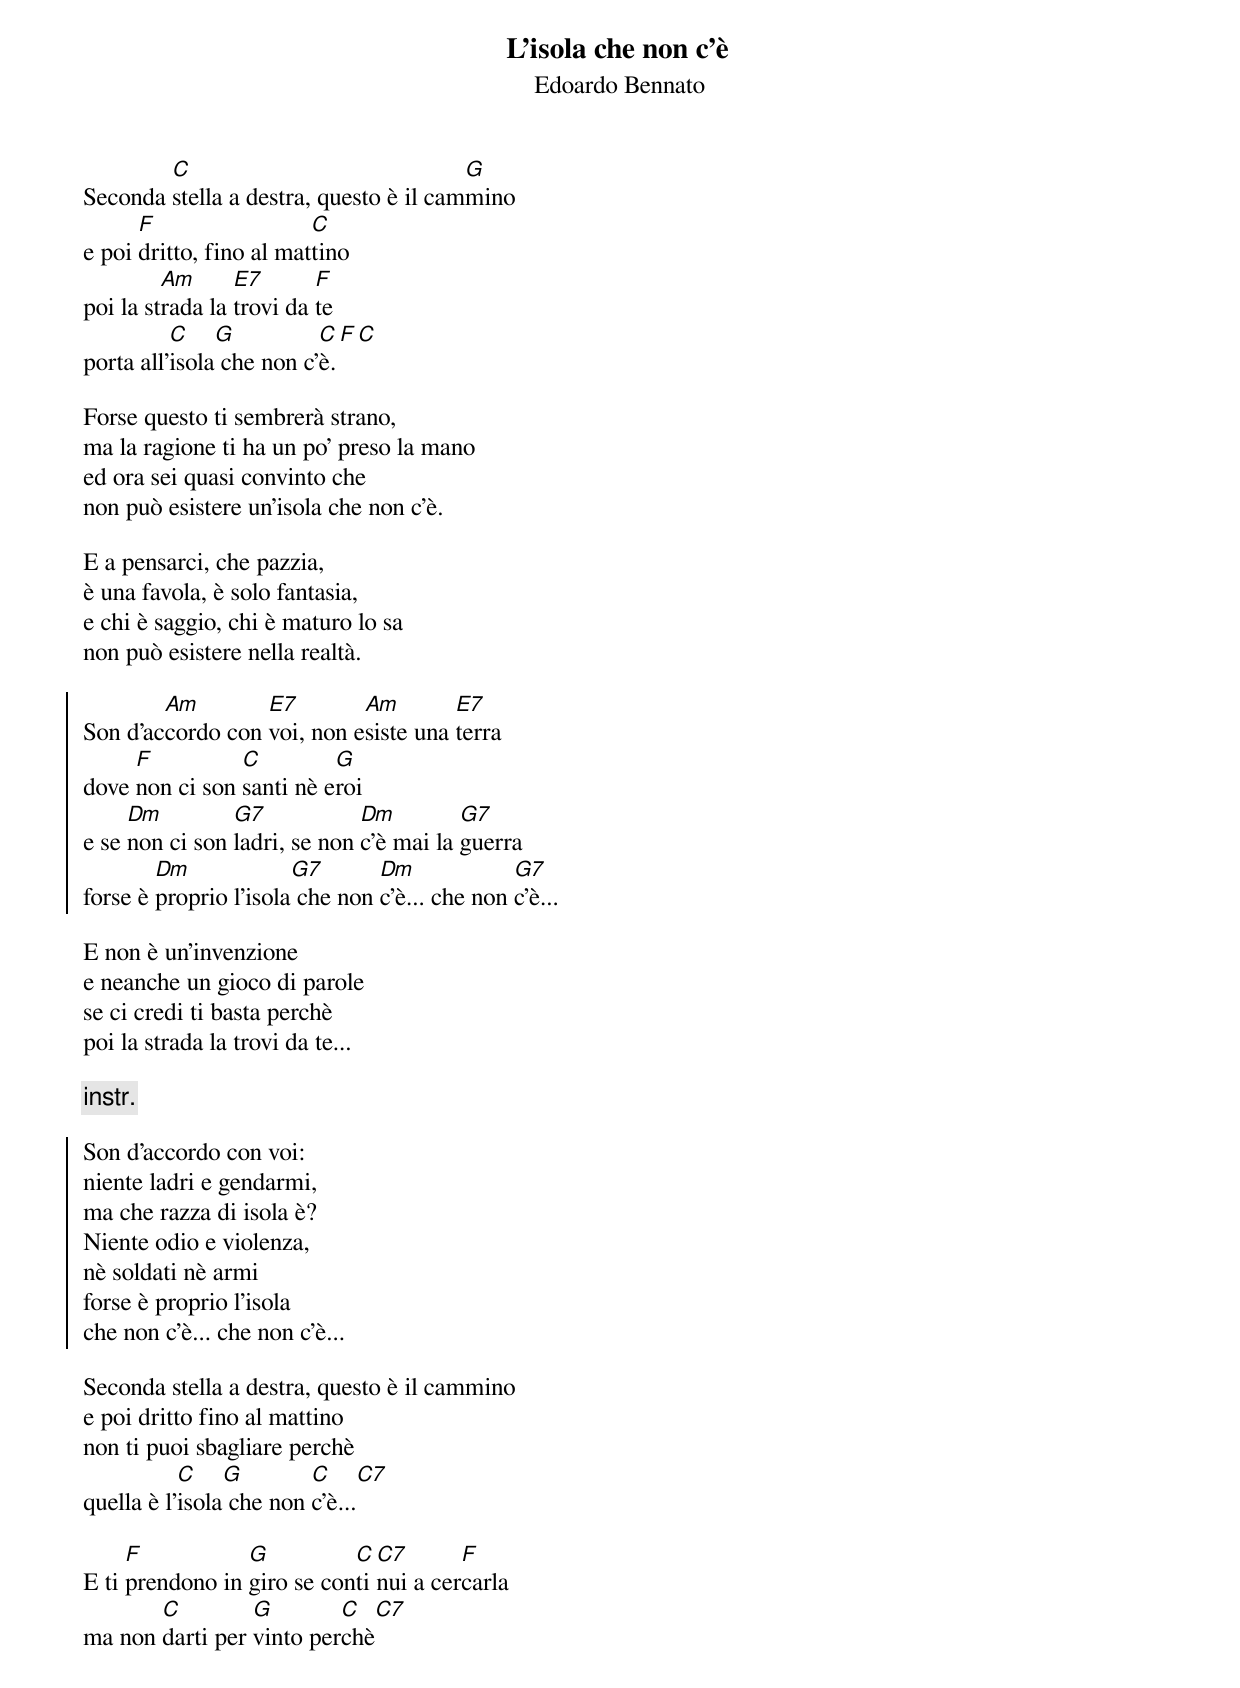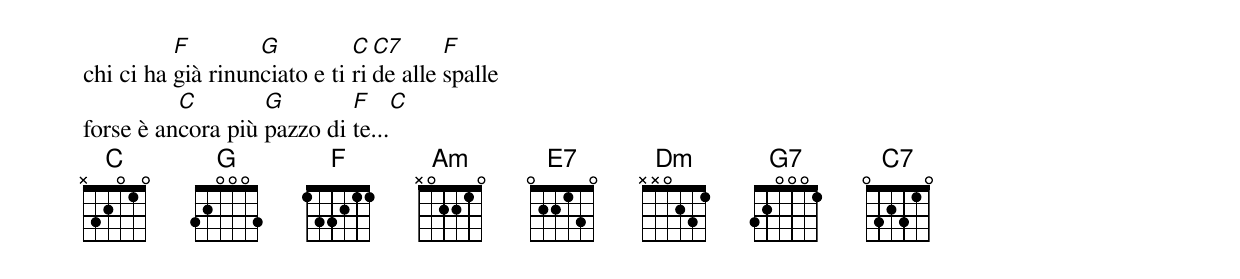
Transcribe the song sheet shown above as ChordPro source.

{title: L'isola che non c'è}
{subtitle: Edoardo Bennato}

Seconda [C]stella a destra, questo è il cam[G]mino
e poi [F]dritto, fino al mat[C]tino
poi la st[Am]rada la [E7]trovi da [F]te
porta all'[C]isola[G] che non c'[C]è.[F][C]

Forse questo ti sembrerà strano,
ma la ragione ti ha un po' preso la mano
ed ora sei quasi convinto che
non può esistere un'isola che non c'è.

E a pensarci, che pazzia,
è una favola, è solo fantasia,
e chi è saggio, chi è maturo lo sa
non può esistere nella realtà.

{soc}
Son d'ac[Am]cordo con [E7]voi, non e[Am]siste una [E7]terra
dove [F]non ci son [C]santi nè e[G]roi
e se [Dm]non ci son [G7]ladri, se non [Dm]c'è mai la [G7]guerra
forse è [Dm]proprio l'isola[G7] che non [Dm]c'è... che non [G7]c'è...
{eoc}

E non è un'invenzione
e neanche un gioco di parole
se ci credi ti basta perchè
poi la strada la trovi da te...

{comment: instr.}

{soc}
Son d'accordo con voi:
niente ladri e gendarmi,
ma che razza di isola è?
Niente odio e violenza,
nè soldati nè armi
forse è proprio l'isola
che non c'è... che non c'è...
{eoc}

Seconda stella a destra, questo è il cammino
e poi dritto fino al mattino
non ti puoi sbagliare perchè
quella è l'[C]isola[G] che non [C]c'è...[C7]

E ti [F]prendono in [G]giro se con[C]ti[C7]nui a cer[F]carla
ma non [C]darti per [G]vinto per[C]chè[C7]
chi ci ha [F]già rinun[G]ciato e ti [C]ri[C7]de alle [F]spalle
forse è an[C]cora più [G]pazzo di [F]te...[C]
